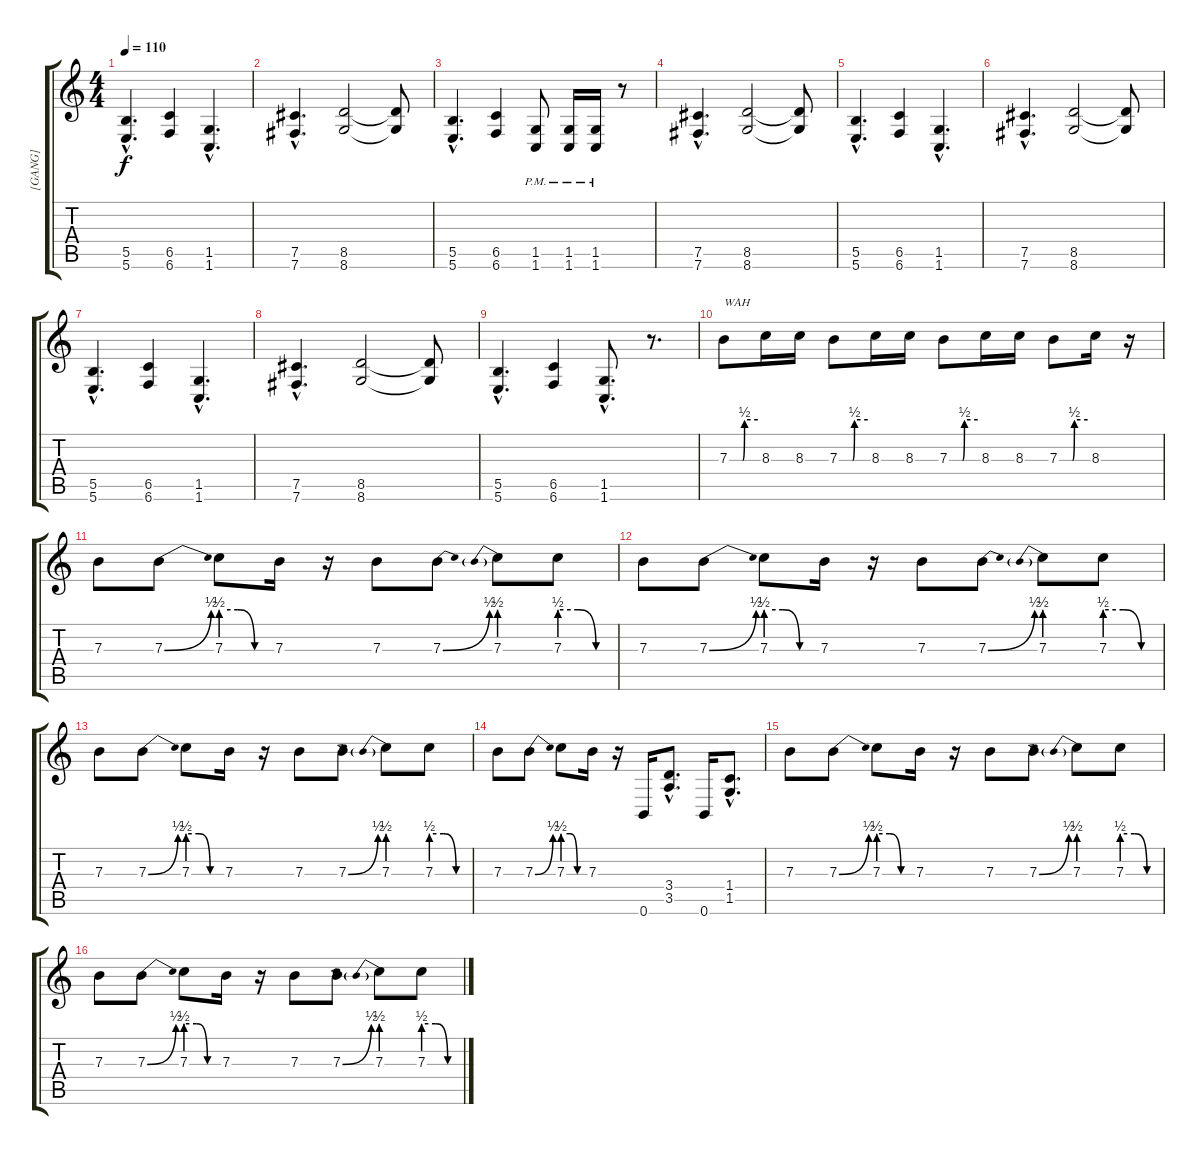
\track ("[GANG]" "[GANG]") {instrument distortionguitar}
\staff {score tabs}
\tuning (Db4 Ab3 E3 B2 Gb2 B1) {hide}
\ts (4 4)
\tempo 110
\clef g2
\ks c
(5.5{hac} 5.6{hac}).4{d dy f} (6.5 6.6).4 (1.5{hac} 1.6{hac}).4{d} |
(7.5{hac} 7.6{hac}).4{d} (8.5 8.6).2 (8.5{t} 8.6{t}).8 |
(5.5{hac} 5.6{hac}).4{d} (6.5 6.6).4 (1.5{pm} 1.6).8 (1.5{pm} 1.6).16 (1.5{pm} 1.6).16 r.8 |
(7.5{hac} 7.6{hac}).4{d} (8.5 8.6).2 (8.5{t} 8.6{t}).8 |
(5.5{hac} 5.6{hac}).4{d} (6.5 6.6).4 (1.5{hac} 1.6{hac}).4{d} |
(7.5{hac} 7.6{hac}).4{d} (8.5 8.6).2 (8.5{t} 8.6{t}).8 |
(5.5{hac} 5.6{hac}).4{d} (6.5 6.6).4 (1.5{hac} 1.6{hac}).4{d} |
(7.5{hac} 7.6{hac}).4{d} (8.5 8.6).2 (8.5{t} 8.6{t}).8 |
(5.5{hac} 5.6{hac}).4{d} (6.5 6.6).4 (1.5{hac} 1.6{hac}).8{d} r.8{d} |
7.3{be (custom 0 0 28 0 32 2 60 2)}.8{txt "WAH"} 8.3.16 8.3.16 7.3{be (custom 0 0 28 0 32 2 60 2)}.8 8.3.16 8.3.16 7.3{be (custom 0 0 28 0 32 2 60 2)}.8 8.3.16 8.3.16 7.3{be (custom 0 0 28 0 32 2 60 2)}.8 8.3.16 r.16 |
7.3.8 7.3{be (bend 0 0 60 2)}.8 7.3{be (custom 0 2 20 2 40 0 60 0)}.8 7.3.16 r.16 7.3.8 7.3{be (bend 0 0 60 2)}.8 7.3{be (prebend 0 2 60 2)}.8 7.3{be (custom 0 2 20 2 40 0 60 0)}.8 |
7.3.8 7.3{be (bend 0 0 60 2)}.8 7.3{be (custom 0 2 20 2 40 0 60 0)}.8 7.3.16 r.16 7.3.8 7.3{be (bend 0 0 60 2)}.8 7.3{be (prebend 0 2 60 2)}.8 7.3{be (custom 0 2 20 2 40 0 60 0)}.8 |
7.3.8 7.3{be (bend 0 0 60 2)}.8 7.3{be (custom 0 2 20 2 40 0 60 0)}.8 7.3.16 r.16 7.3.8 7.3{be (bend 0 0 60 2)}.8 7.3{be (prebend 0 2 60 2)}.8 7.3{be (custom 0 2 20 2 40 0 60 0)}.8 |
7.3.8 7.3{be (bend 0 0 60 2)}.8 7.3{be (custom 0 2 20 2 40 0 60 0)}.8 7.3.16 r.16 0.6.16 (3.4{hac} 3.5{hac}).8{d} 0.6.16 (1.4{hac} 1.5{hac}).8{d} |
7.3.8 7.3{be (bend 0 0 60 2)}.8 7.3{be (custom 0 2 20 2 40 0 60 0)}.8 7.3.16 r.16 7.3.8 7.3{be (bend 0 0 60 2)}.8 7.3{be (prebend 0 2 60 2)}.8 7.3{be (custom 0 2 20 2 40 0 60 0)}.8 |
7.3.8 7.3{be (bend 0 0 60 2)}.8 7.3{be (custom 0 2 20 2 40 0 60 0)}.8 7.3.16 r.16 7.3.8 7.3{be (bend 0 0 60 2)}.8 7.3{be (prebend 0 2 60 2)}.8 7.3{be (custom 0 2 20 2 40 0 60 0)}.8
